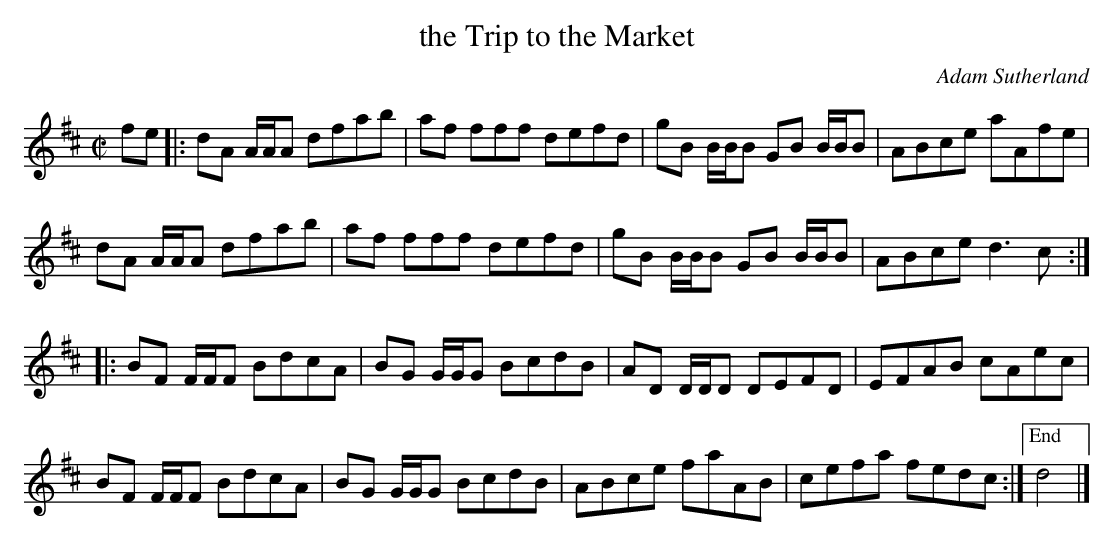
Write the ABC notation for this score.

X:1
T: the Trip to the Market
C: Adam Sutherland
M: C|
L: 1/8
K: D
fe |:\
dA A/A/A dfab | af fff defd | gB B/B/B GB B/B/B | ABce aAfe |
dA A/A/A dfab | af fff defd | gB B/B/B GB B/B/B | ABce d3c :|
|:\
BF F/F/F BdcA | BG G/G/G BcdB | AD D/D/D DEFD | EFAB cAec |
BF F/F/F BdcA | BG G/G/G BcdB | ABce faAB | cefa fedc :|["End"d4 |]
